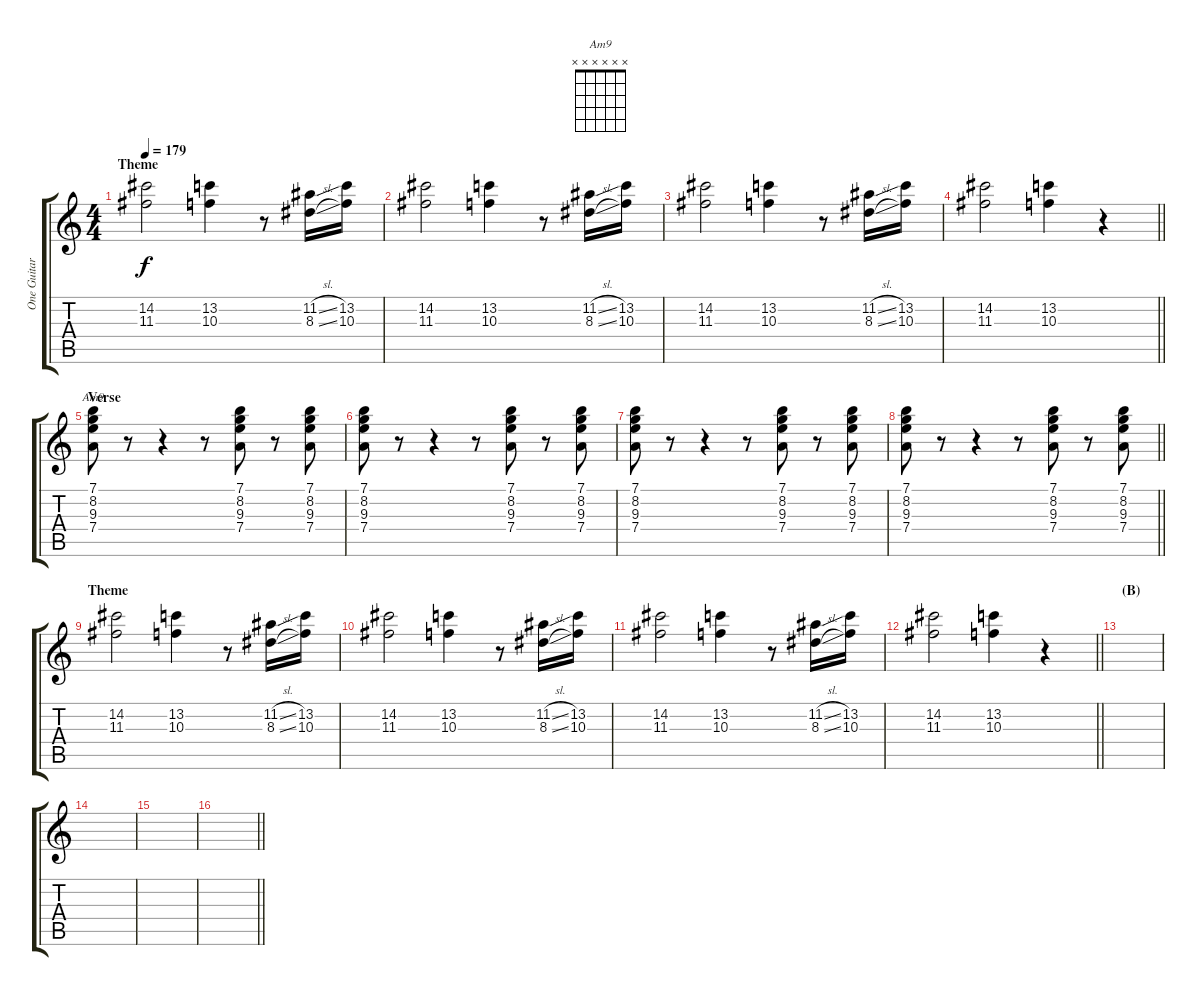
\track ("One Guitar (Live)" "One Guitar") {instrument overdrivenguitar}
\staff {score tabs}
\tuning (E4 B3 G3 D3 A2 E2) {hide}
\chord ("Am9" x x x x x x)
\ts (4 4)
\section ("" "Theme")
\tempo 179
\clef g2
\ks c
(14.2 11.3).2{dy f} (13.2 10.3).4 r.8 (11.2{sl} 8.3{sl}).16 (13.2 10.3).16 |
(14.2 11.3).2 (13.2 10.3).4 r.8 (11.2{sl} 8.3{sl}).16 (13.2 10.3).16 |
(14.2 11.3).2 (13.2 10.3).4 r.8 (11.2{sl} 8.3{sl}).16 (13.2 10.3).16 |
\barLineRight lightlight
(14.2 11.3).2 (13.2 10.3).4 r.4 |
\section ("" "Verse")
(7.1 8.2 9.3 7.4).8{ch "Am9"} r.8 r.4 r.8 (7.1 8.2 9.3 7.4).8 r.8 (7.1 8.2 9.3 7.4).8 |
(7.1 8.2 9.3 7.4).8 r.8 r.4 r.8 (7.1 8.2 9.3 7.4).8 r.8 (7.1 8.2 9.3 7.4).8 |
(7.1 8.2 9.3 7.4).8 r.8 r.4 r.8 (7.1 8.2 9.3 7.4).8 r.8 (7.1 8.2 9.3 7.4).8 |
\barLineRight lightlight
(7.1 8.2 9.3 7.4).8 r.8 r.4 r.8 (7.1 8.2 9.3 7.4).8 r.8 (7.1 8.2 9.3 7.4).8 |
\section ("" "Theme")
(14.2 11.3).2 (13.2 10.3).4 r.8 (11.2{sl} 8.3{sl}).16 (13.2 10.3).16 |
(14.2 11.3).2 (13.2 10.3).4 r.8 (11.2{sl} 8.3{sl}).16 (13.2 10.3).16 |
(14.2 11.3).2 (13.2 10.3).4 r.8 (11.2{sl} 8.3{sl}).16 (13.2 10.3).16 |
\barLineRight lightlight
(14.2 11.3).2 (13.2 10.3).4 r.4 |
\section ("" "(B)")
|
|
|
\barLineRight lightlight
